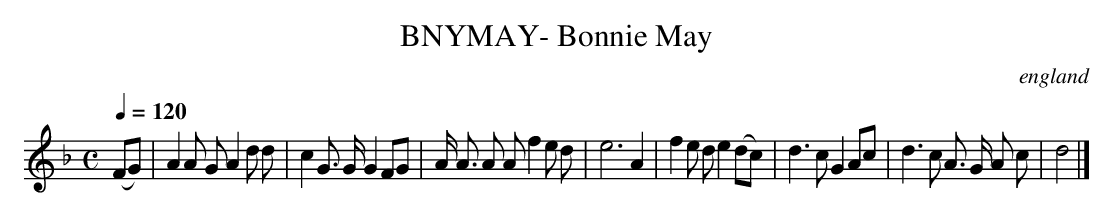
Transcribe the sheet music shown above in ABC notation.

X:1
T:BNYMAY- Bonnie May
O:england
Q:1/4=120
L:1/8
M:C
K:Dm
(FG)|A2A G A2d d|c2G3/2 G/G2FG|A/ A3/2 A Af2e d|\
e6A2|f2e d e2 (dc)|d3 cG2Ac|d3c A3/2 G/ A c|d4|]
